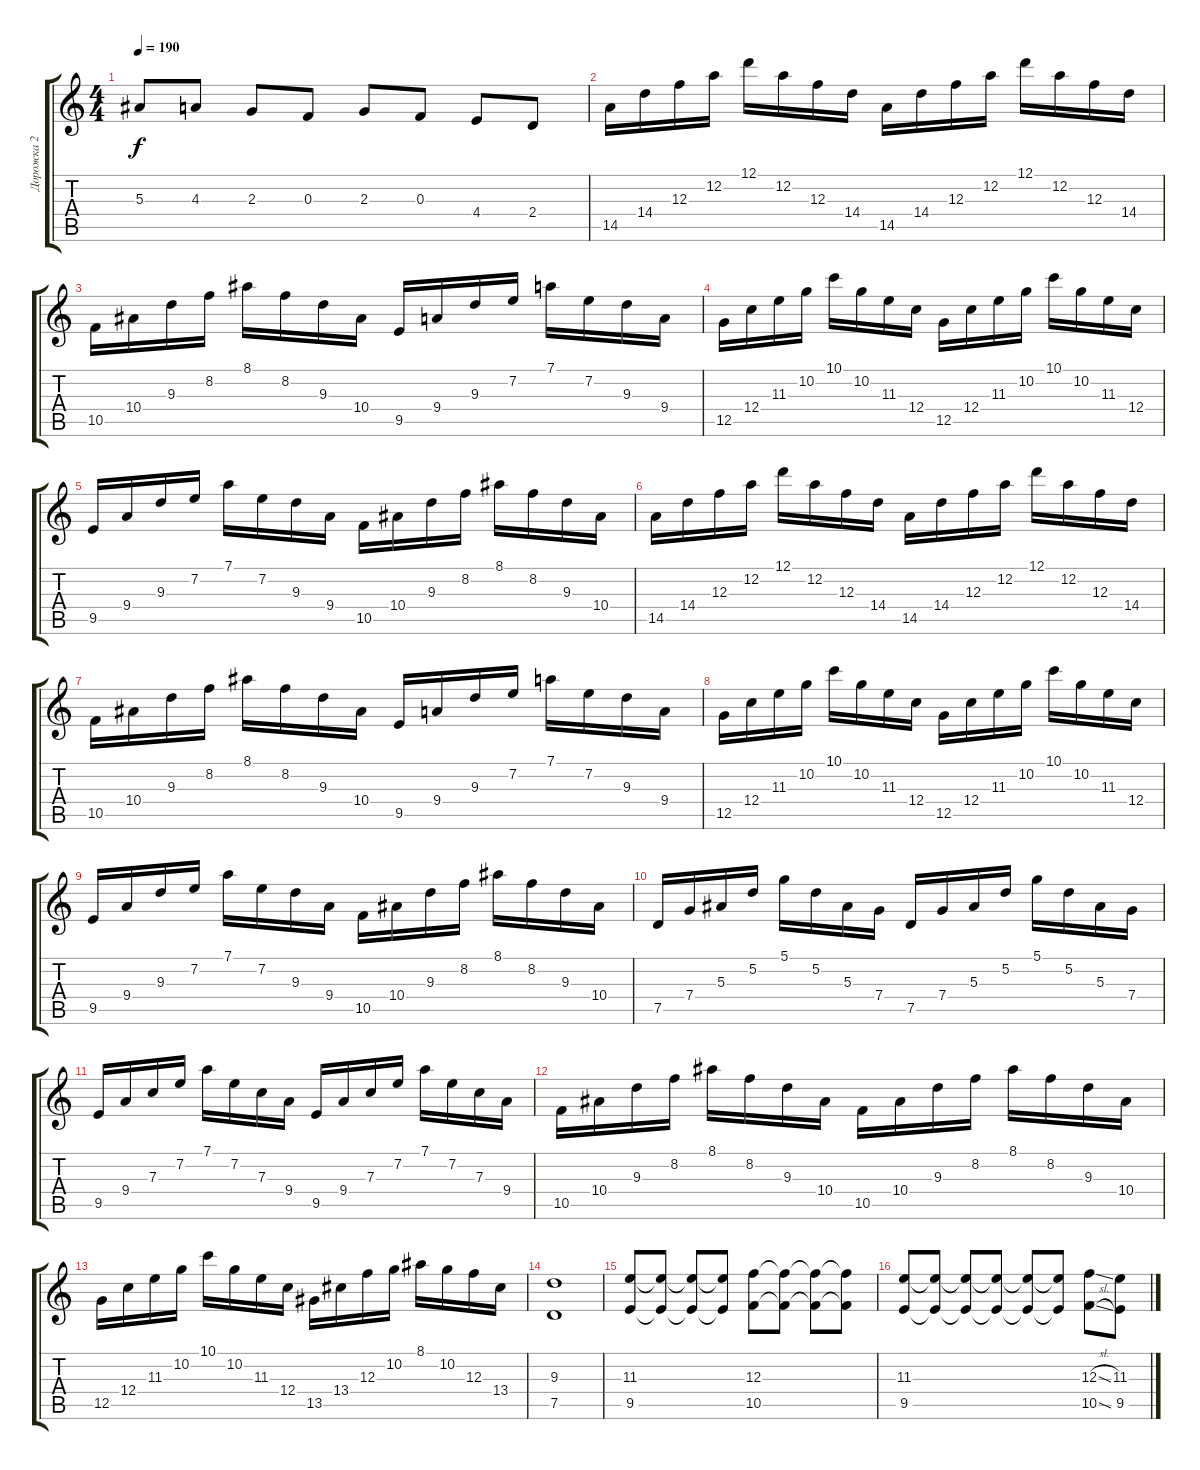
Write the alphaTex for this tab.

\track ("Дорожка 2" "Дорожка 2") {instrument distortionguitar}
\staff {score tabs}
\tuning (D4 A3 F3 C3 G2 D2) {hide}
\ts (4 4)
\tempo 190
\clef g2
\ks c
5.3.8{dy f} 4.3.8 2.3.8 0.3.8 2.3.8 0.3.8 4.4.8 2.4.8 |
14.5.16 14.4.16 12.3.16 12.2.16 12.1.16 12.2.16 12.3.16 14.4.16 14.5.16 14.4.16 12.3.16 12.2.16 12.1.16 12.2.16 12.3.16 14.4.16 |
10.5.16 10.4.16 9.3.16 8.2.16 8.1.16 8.2.16 9.3.16 10.4.16 9.5.16 9.4.16 9.3.16 7.2.16 7.1.16 7.2.16 9.3.16 9.4.16 |
12.5.16 12.4.16 11.3.16 10.2.16 10.1.16 10.2.16 11.3.16 12.4.16 12.5.16 12.4.16 11.3.16 10.2.16 10.1.16 10.2.16 11.3.16 12.4.16 |
9.5.16 9.4.16 9.3.16 7.2.16 7.1.16 7.2.16 9.3.16 9.4.16 10.5.16 10.4.16 9.3.16 8.2.16 8.1.16 8.2.16 9.3.16 10.4.16 |
14.5.16 14.4.16 12.3.16 12.2.16 12.1.16 12.2.16 12.3.16 14.4.16 14.5.16 14.4.16 12.3.16 12.2.16 12.1.16 12.2.16 12.3.16 14.4.16 |
10.5.16 10.4.16 9.3.16 8.2.16 8.1.16 8.2.16 9.3.16 10.4.16 9.5.16 9.4.16 9.3.16 7.2.16 7.1.16 7.2.16 9.3.16 9.4.16 |
12.5.16 12.4.16 11.3.16 10.2.16 10.1.16 10.2.16 11.3.16 12.4.16 12.5.16 12.4.16 11.3.16 10.2.16 10.1.16 10.2.16 11.3.16 12.4.16 |
9.5.16 9.4.16 9.3.16 7.2.16 7.1.16 7.2.16 9.3.16 9.4.16 10.5.16 10.4.16 9.3.16 8.2.16 8.1.16 8.2.16 9.3.16 10.4.16 |
7.5.16 7.4.16 5.3.16 5.2.16 5.1.16 5.2.16 5.3.16 7.4.16 7.5.16 7.4.16 5.3.16 5.2.16 5.1.16 5.2.16 5.3.16 7.4.16 |
9.5.16 9.4.16 7.3.16 7.2.16 7.1.16 7.2.16 7.3.16 9.4.16 9.5.16 9.4.16 7.3.16 7.2.16 7.1.16 7.2.16 7.3.16 9.4.16 |
10.5.16 10.4.16 9.3.16 8.2.16 8.1.16 8.2.16 9.3.16 10.4.16 10.5.16 10.4.16 9.3.16 8.2.16 8.1.16 8.2.16 9.3.16 10.4.16 |
12.5.16 12.4.16 11.3.16 10.2.16 10.1.16 10.2.16 11.3.16 12.4.16 13.5.16 13.4.16 12.3.16 10.2.16 8.1.16 10.2.16 12.3.16 13.4.16 |
(9.3 7.5).1 |
(11.3 9.5).8 (11.3{t} 9.5{t}).8 (11.3{t} 9.5{t}).8 (11.3{t} 9.5{t}).8 (12.3 10.5).8 (12.3{t} 10.5{t}).8 (12.3{t} 10.5{t}).8 (12.3{t} 10.5{t}).8 |
(11.3 9.5).8 (11.3{t} 9.5{t}).8 (11.3{t} 9.5{t}).8 (11.3{t} 9.5{t}).8 (11.3{t} 9.5{t}).8 (11.3{t} 9.5{t}).8 (12.3{sl} 10.5{sl}).8 (11.3{ss} 9.5{ss}).8
